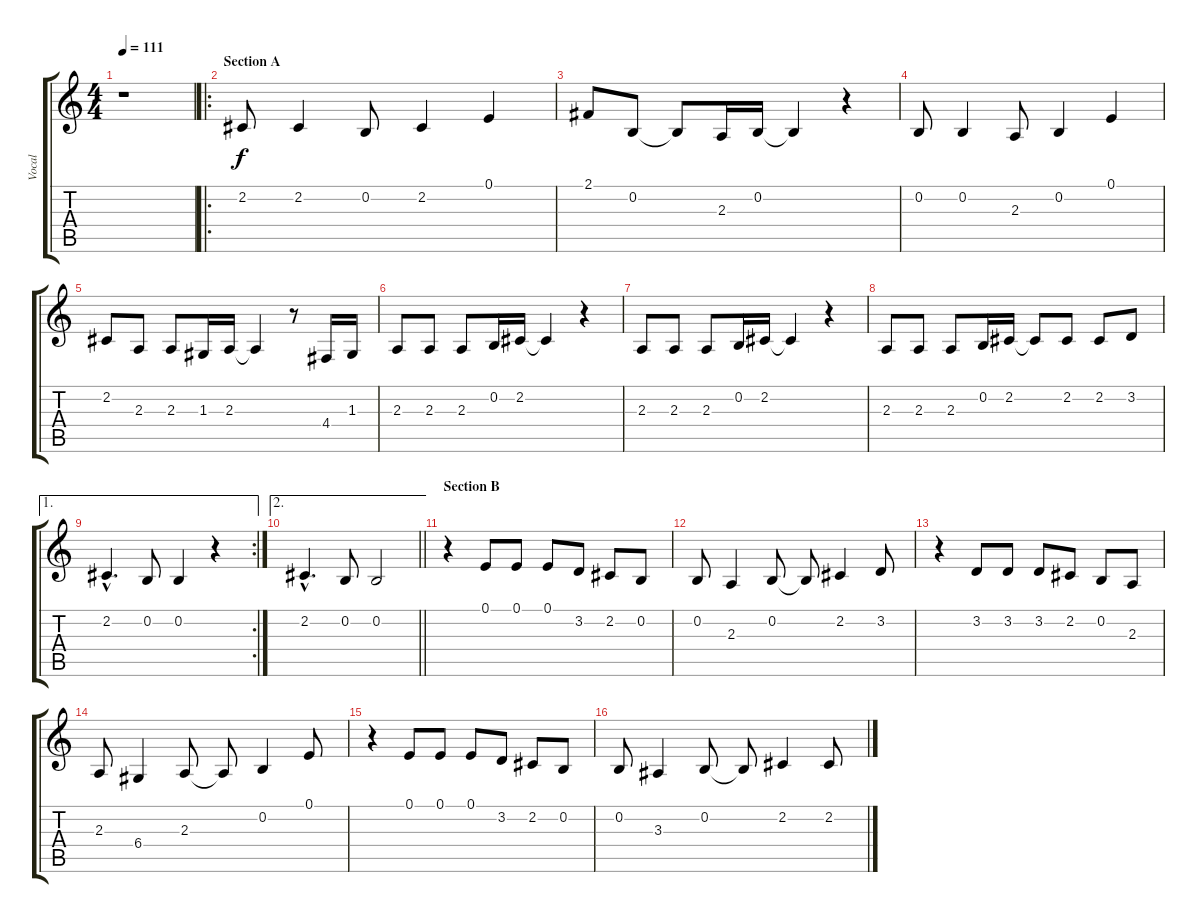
\track ("Vocal" "Vocal") {instrument flute}
\staff {score tabs}
\tuning (E4 B3 G3 D3 A2 E2) {hide}
\ts (4 4)
\tempo 111
\clef g2
\ks c
r.1{dy f} |
\ro
\section ("" "Section A")
2.2.8 2.2.4 0.2.8 2.2.4 0.1.4 |
2.1.8 0.2.8 0.2{t}.8 2.3.16 0.2.16 0.2{t}.4 r.4 |
0.2.8 0.2.4 2.3.8 0.2.4 0.1.4 |
2.2.8 2.3.8 2.3.8 1.3.16 2.3.16 2.3{t}.4 r.8 4.4.16 1.3.16 |
2.3.8 2.3.8 2.3.8 0.2.16 2.2.16 2.2{t}.4 r.4 |
2.3.8 2.3.8 2.3.8 0.2.16 2.2.16 2.2{t}.4 r.4 |
2.3.8 2.3.8 2.3.8 0.2.16 2.2.16 2.2{t}.8 2.2.8 2.2.8 3.2.8 |
\ae 1
\rc 2
2.2{hac}.4{d} 0.2.8 0.2.4 r.4 |
\ae 2
\barLineRight lightlight
2.2{hac}.4{d} 0.2.8 0.2.2 |
\section ("" "Section B")
r.4 0.1.8 0.1.8 0.1.8 3.2.8 2.2.8 0.2.8 |
0.2.8 2.3.4 0.2.8 0.2{t}.8 2.2.4 3.2.8 |
r.4 3.2.8 3.2.8 3.2.8 2.2.8 0.2.8 2.3.8 |
2.3.8 6.4.4 2.3.8 2.3{t}.8 0.2.4 0.1.8 |
r.4 0.1.8 0.1.8 0.1.8 3.2.8 2.2.8 0.2.8 |
0.2.8 3.3.4 0.2.8 0.2{t}.8 2.2.4 2.2.8
